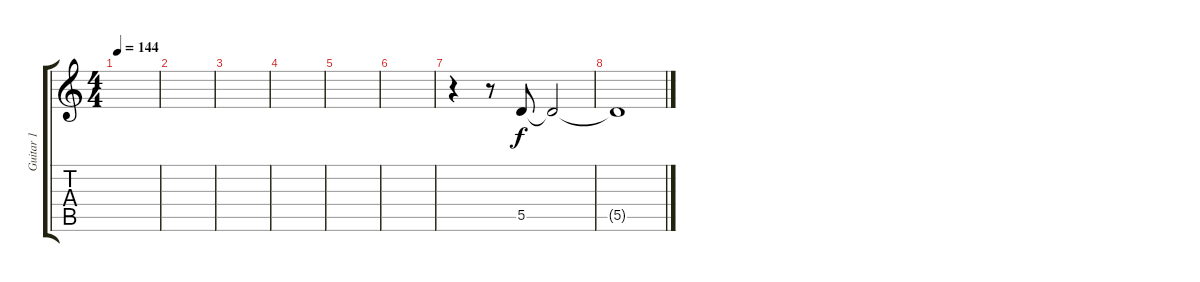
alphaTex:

\track ("Guitar 1" "Guitar 1") {instrument distortionguitar}
\staff {score tabs}
\tuning (E4 B3 G3 D3 A2 D2) {hide}
\ts (4 4)
\tempo 144
\clef g2
\ks c
|
|
|
|
|
|
r.4 r.8 5.5.8 5.5{t}.2 |
5.5{t}.1
